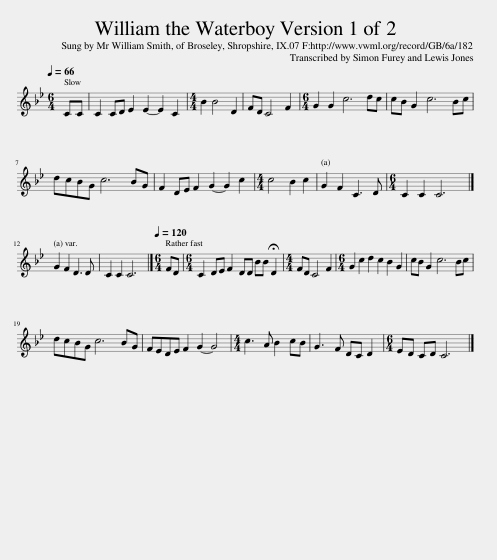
X:1
L:1/8
Q:1/4=66
M:6/4
I:linebreak $
K:Bb
V:1 treble
V:1
 CC | C2 CD E2 E2- E2 C2 |[M:4/4] B2 B4 D2 | FD C4 F2 |[M:6/4] G2 G2 c6 dc | %5
 cB G2 c6 Bc |$ dcBG c6 BG | F2 DE F2 G2- G2 c2 |[M:4/4] c4 B2 c2 | G2 F2 C3 D | %10
[M:6/4] C2 C2 C6 |]$ G2 F2 D3 D | C2 C2 C6 |][M:6/4][Q:1/4=120] FD |[M:6/4] C2 DE F2 DD BB !fermata!D2 | %15
[M:4/4] FD C4 F2 |[M:6/4] G2 c2 d2 c2 B2 G2 | cB G2 c6 Bc |$ dcBG c6 BG | FEDE F2 G2- G4 | %20
[M:4/4] c3 A B2 cB | G3 F DC D2 |[M:6/4] ED CD C6 |] %23
